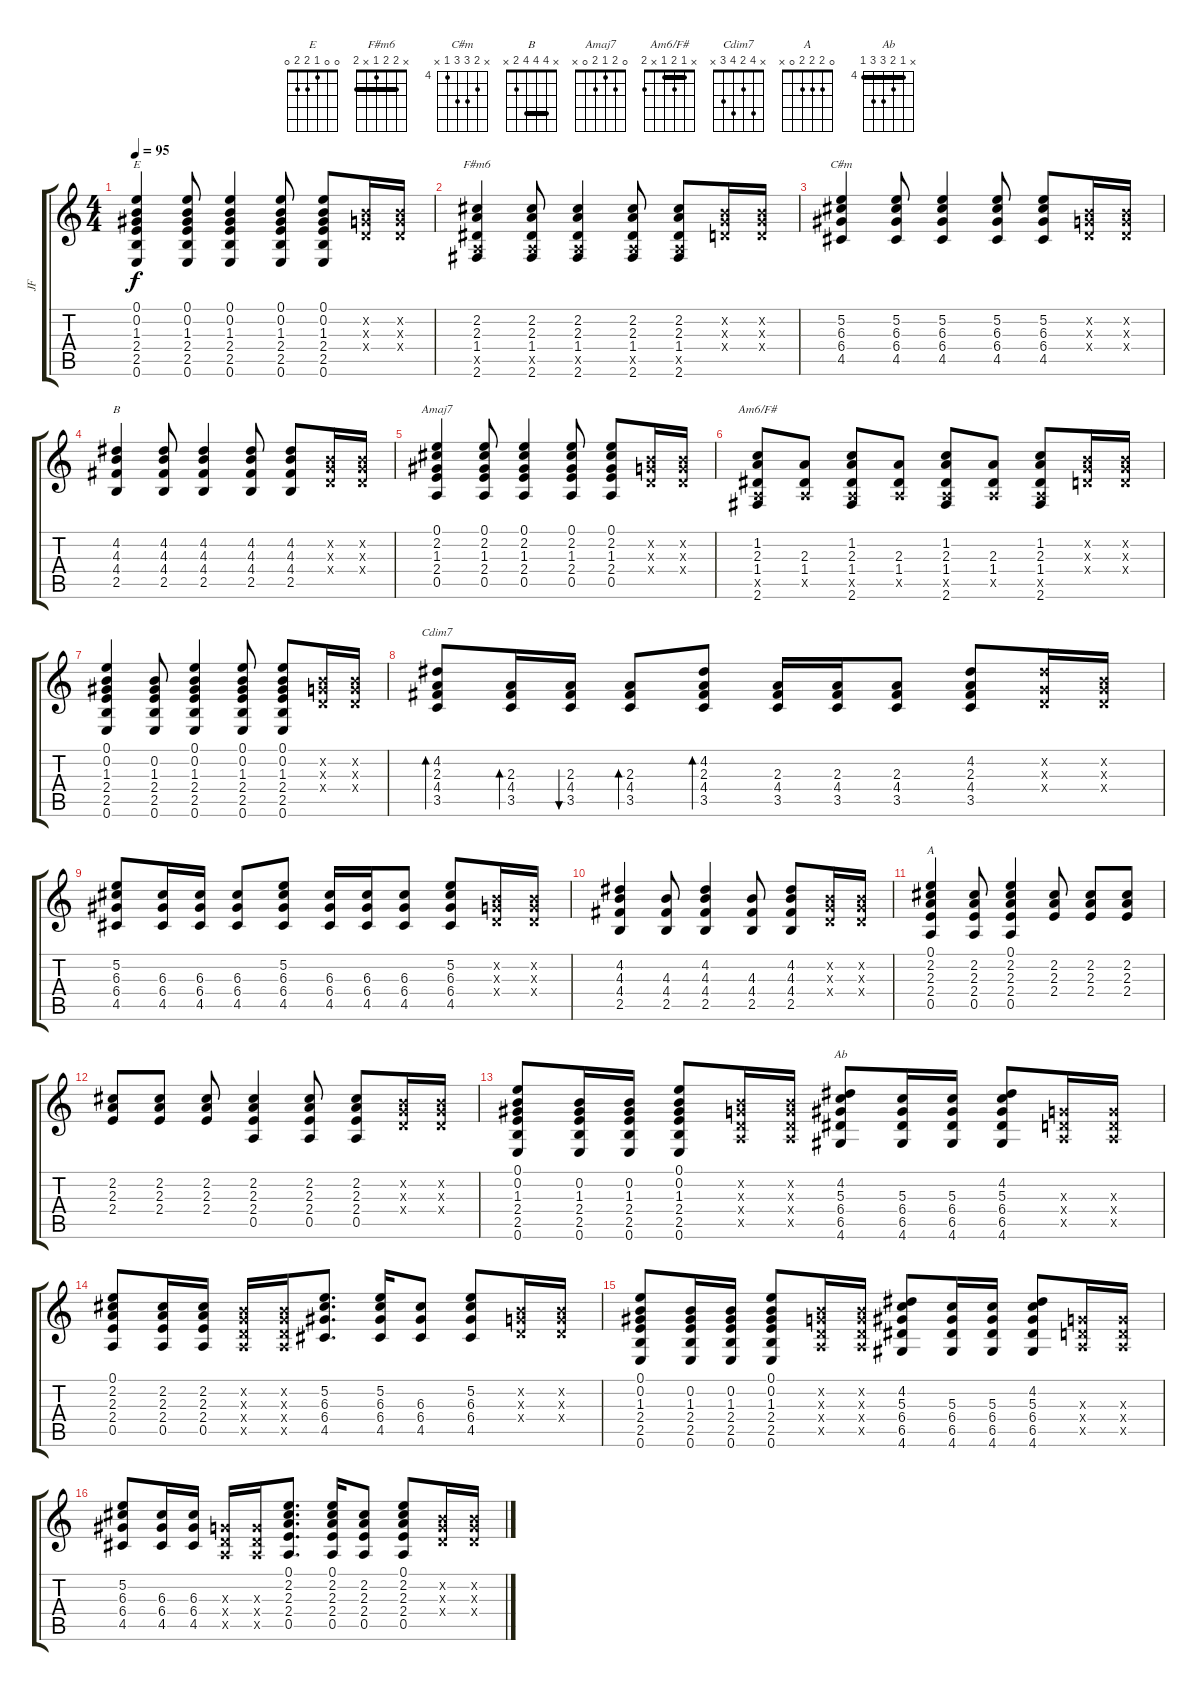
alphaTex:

\track ("JF" "JF") {instrument acousticguitarsteel}
\staff {score tabs}
\tuning (E4 B3 G3 D3 A2 E2) {hide}
\chord ("E" 0 0 1 2 2 0)
\chord ("F#m6" x 2 2 1 x 2) {barre 2}
\chord ("C#m" x 5 6 6 4 x) {firstfret 4}
\chord ("B" x 4 4 4 2 x) {barre 4}
\chord ("Amaj7" 0 2 1 2 0 x)
\chord ("Am6/F#" x 1 2 1 x 2) {barre 1}
\chord ("Cdim7" x 4 2 4 3 x)
\chord ("A" 0 2 2 2 0 x)
\chord ("Ab" x 4 5 6 6 4) {firstfret 4 barre 4}
\ts (4 4)
\tempo 95
\clef g2
\ks c
(0.1 0.2 1.3 2.4 2.5 0.6).4{ch "E" dy f} (0.1 0.2 1.3 2.4 2.5 0.6).8 (0.1 0.2 1.3 2.4 2.5 0.6).4 (0.1 0.2 1.3 2.4 2.5 0.6).8 (0.1 0.2 1.3 2.4 2.5 0.6).8 (0.2{x} 0.3{x} 0.4{x}).16 (0.2{x} 0.3{x} 0.4{x}).16 |
(2.2 2.3 1.4 0.5{x} 2.6).4{ch "F#m6"} (2.2 2.3 1.4 0.5{x} 2.6).8 (2.2 2.3 1.4 0.5{x} 2.6).4 (2.2 2.3 1.4 0.5{x} 2.6).8 (2.2 2.3 1.4 0.5{x} 2.6).8 (0.2{x} 0.3{x} 0.4{x}).16 (0.2{x} 0.3{x} 0.4{x}).16 |
(5.2 6.3 6.4 4.5).4{ch "C#m"} (5.2 6.3 6.4 4.5).8 (5.2 6.3 6.4 4.5).4 (5.2 6.3 6.4 4.5).8 (5.2 6.3 6.4 4.5).8 (0.2{x} 0.3{x} 0.4{x}).16 (0.2{x} 0.3{x} 0.4{x}).16 |
(4.2 4.3 4.4 2.5).4{ch "B"} (4.2 4.3 4.4 2.5).8 (4.2 4.3 4.4 2.5).4 (4.2 4.3 4.4 2.5).8 (4.2 4.3 4.4 2.5).8 (0.2{x} 0.3{x} 0.4{x}).16 (0.2{x} 0.3{x} 0.4{x}).16 |
(0.1 2.2 1.3 2.4 0.5).4{ch "Amaj7"} (0.1 2.2 1.3 2.4 0.5).8 (0.1 2.2 1.3 2.4 0.5).4 (0.1 2.2 1.3 2.4 0.5).8 (0.1 2.2 1.3 2.4 0.5).8 (0.2{x} 0.3{x} 0.4{x}).16 (0.2{x} 0.3{x} 0.4{x}).16 |
(1.2 2.3 1.4 0.5{x} 2.6).8{ch "Am6/F#"} (2.3 1.4 0.5{x}).8 (1.2 2.3 1.4 0.5{x} 2.6).8 (2.3 1.4 0.5{x}).8 (1.2 2.3 1.4 0.5{x} 2.6).8 (2.3 1.4 0.5{x}).8 (1.2 2.3 1.4 0.5{x} 2.6).8 (0.2{x} 0.3{x} 0.4{x}).16 (0.2{x} 0.3{x} 0.4{x}).16 |
(0.1 0.2 1.3 2.4 2.5 0.6).4 (0.2 1.3 2.4 2.5 0.6).8 (0.1 0.2 1.3 2.4 2.5 0.6).4 (0.1 0.2 1.3 2.4 2.5 0.6).8 (0.1 0.2 1.3 2.4 2.5 0.6).8 (0.2{x} 0.3{x} 0.4{x}).16 (0.2{x} 0.3{x} 0.4{x}).16 |
(4.2 2.3 4.4 3.5).8{bd 30 ch "Cdim7"} (2.3 4.4 3.5).16{bd 30} (2.3 4.4 3.5).16{bu 30} (2.3 4.4 3.5).8{bd 30} (4.2 2.3 4.4 3.5).8{bd 30} (2.3 4.4 3.5).16 (2.3 4.4 3.5).16 (2.3 4.4 3.5).8 (4.2 2.3 4.4 3.5).8 (4.2{x} 0.3{x} 0.4{x}).16 (0.2{x} 0.3{x} 0.4{x}).16 |
(5.2 6.3 6.4 4.5).8 (6.3 6.4 4.5).16 (6.3 6.4 4.5).16 (6.3 6.4 4.5).8 (5.2 6.3 6.4 4.5).8 (6.3 6.4 4.5).16 (6.3 6.4 4.5).16 (6.3 6.4 4.5).8 (5.2 6.3 6.4 4.5).8 (0.2{x} 0.3{x} 0.4{x}).16 (0.2{x} 0.3{x} 0.4{x}).16 |
(4.2 4.3 4.4 2.5).4 (4.3 4.4 2.5).8 (4.2 4.3 4.4 2.5).4 (4.3 4.4 2.5).8 (4.2 4.3 4.4 2.5).8 (0.2{x} 0.3{x} 0.4{x}).16 (0.2{x} 0.3{x} 0.4{x}).16 |
(0.1 2.2 2.3 2.4 0.5).4{ch "A"} (2.2 2.3 2.4 0.5).8 (0.1 2.2 2.3 2.4 0.5).4 (2.2 2.3 2.4).8 (2.2 2.3 2.4).8 (2.2 2.3 2.4).8 |
(2.2 2.3 2.4).8 (2.2 2.3 2.4).8 (2.2 2.3 2.4).8 (2.2 2.3 2.4 0.5).4 (2.2 2.3 2.4 0.5).8 (2.2 2.3 2.4 0.5).8 (0.2{x} 0.3{x} 0.4{x}).16 (0.2{x} 0.3{x} 0.4{x}).16 |
(0.1 0.2 1.3 2.4 2.5 0.6).8 (0.2 1.3 2.4 2.5 0.6).16 (0.2 1.3 2.4 2.5 0.6).16 (0.1 0.2 1.3 2.4 2.5 0.6).8 (0.2{x} 0.3{x} 0.4{x} 0.5{x}).16 (0.2{x} 0.3{x} 0.4{x} 0.5{x}).16 (4.2 5.3 6.4 6.5 4.6).8{ch "Ab"} (5.3 6.4 6.5 4.6).16 (5.3 6.4 6.5 4.6).16 (4.2 5.3 6.4 6.5 4.6).8 (0.3{x} 0.4{x} 0.5{x}).16 (0.3{x} 0.4{x} 0.5{x}).16 |
(0.1 2.2 2.3 2.4 0.5).8 (2.2 2.3 2.4 0.5).16 (2.2 2.3 2.4 0.5).16 (0.2{x} 0.3{x} 0.4{x} 0.5{x}).16 (0.2{x} 0.3{x} 0.4{x} 0.5{x}).16 (5.2 6.3 6.4 4.5).8{d} (5.2 6.3 6.4 4.5).16 (6.3 6.4 4.5).8 (5.2 6.3 6.4 4.5).8 (0.2{x} 0.3{x} 0.4{x}).16 (0.2{x} 0.3{x} 0.4{x}).16 |
(0.1 0.2 1.3 2.4 2.5 0.6).8 (0.2 1.3 2.4 2.5 0.6).16 (0.2 1.3 2.4 2.5 0.6).16 (0.1 0.2 1.3 2.4 2.5 0.6).8 (0.2{x} 0.3{x} 0.4{x} 0.5{x}).16 (0.2{x} 0.3{x} 0.4{x} 0.5{x}).16 (4.2 5.3 6.4 6.5 4.6).8 (5.3 6.4 6.5 4.6).16 (5.3 6.4 6.5 4.6).16 (4.2 5.3 6.4 6.5 4.6).8 (0.3{x} 0.4{x} 0.5{x}).16 (0.3{x} 0.4{x} 0.5{x}).16 |
(5.2 6.3 6.4 4.5).8 (6.3 6.4 4.5).16 (6.3 6.4 4.5).16 (0.3{x} 0.4{x} 0.5{x}).16 (0.3{x} 0.4{x} 0.5{x}).16 (0.1 2.2 2.3 2.4 0.5).8{d} (0.1 2.2 2.3 2.4 0.5).16 (2.2 2.3 2.4 0.5).8 (0.1 2.2 2.3 2.4 0.5).8 (0.2{x} 0.3{x} 0.4{x}).16 (0.2{x} 0.3{x} 0.4{x}).16
